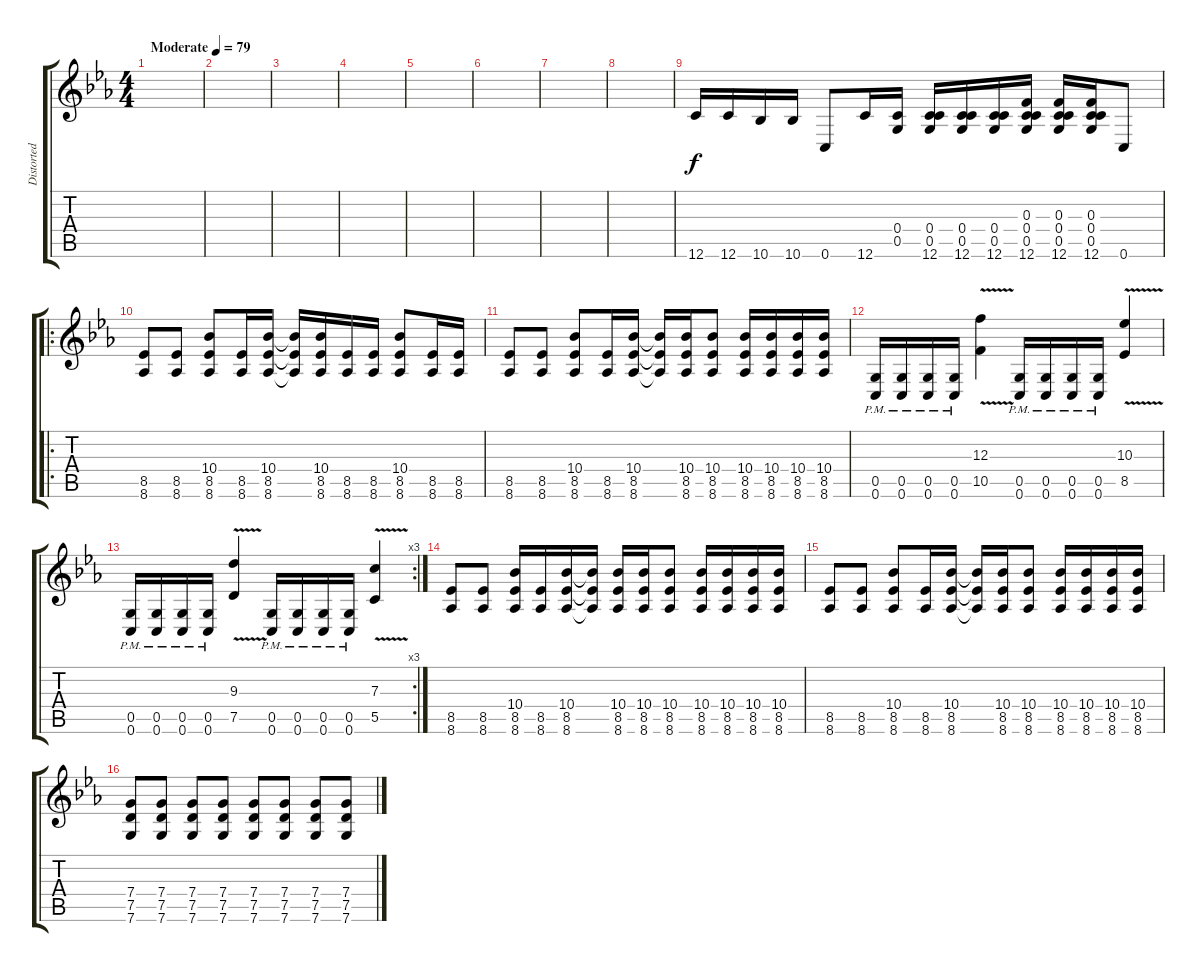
\track ("Distorted Guitar" "Distorted ") {instrument distortionguitar}
\staff {score tabs}
\tuning (D4 A3 F3 C3 G2 C2) {hide}
\ts (4 4)
\tempo (79 "Moderate")
\clef g2
\ks eb
|
|
|
|
|
|
|
|
12.6.16 12.6.16 10.6.16 10.6.16 0.6.8 12.6.16 (0.4 0.5).16 (0.4 0.5 12.6).16 (0.4 0.5 12.6).16 (0.4 0.5 12.6).16 (0.3 0.4 0.5 12.6).16 (0.3 0.4 0.5 12.6).16 (0.3 0.4 0.5 12.6).16 0.6.8 |
\ro
(8.5 8.6).8 (8.5 8.6).8 (10.4 8.5 8.6).8 (8.5 8.6).16 (10.4 8.5 8.6).16 (10.4{t} 8.5{t} 8.6{t}).16 (10.4 8.5 8.6).16 (8.5 8.6).16 (8.5 8.6).16 (10.4 8.5 8.6).8 (8.5 8.6).16 (8.5 8.6).16 |
(8.5 8.6).8 (8.5 8.6).8 (10.4 8.5 8.6).8 (8.5 8.6).16 (10.4 8.5 8.6).16 (10.4{t} 8.5{t} 8.6{t}).16 (10.4 8.5 8.6).16 (10.4 8.5 8.6).8 (10.4 8.5 8.6).16 (10.4 8.5 8.6).16 (10.4 8.5 8.6).16 (10.4 8.5 8.6).16 |
(0.5{pm} 0.6).16 (0.5 0.6{pm}).16 (0.5 0.6{pm}).16 (0.5 0.6{pm}).16 (12.3{v} 10.5).4 (0.5{pm} 0.6).16 (0.5{pm} 0.6).16 (0.5{pm} 0.6).16 (0.5{pm} 0.6).16 (10.3{v} 8.5).4 |
\rc 3
(0.5{pm} 0.6).16 (0.5{pm} 0.6).16 (0.5{pm} 0.6).16 (0.5{pm} 0.6).16 (9.3{v} 7.5).4 (0.5 0.6{pm}).16 (0.5 0.6{pm}).16 (0.5 0.6{pm}).16 (0.5 0.6{pm}).16 (7.3{v} 5.5).4 |
(8.5 8.6).8 (8.5 8.6).8 (10.4 8.5 8.6).16 (8.5 8.6).16 (10.4 8.5 8.6).16 (10.4{t} 8.5{t} 8.6{t}).16 (10.4 8.5 8.6).16 (10.4 8.5 8.6).16 (10.4 8.5 8.6).8 (10.4 8.5 8.6).16 (10.4 8.5 8.6).16 (10.4 8.5 8.6).16 (10.4 8.5 8.6).16 |
(8.5 8.6).8 (8.5 8.6).8 (10.4 8.5 8.6).8 (8.5 8.6).16 (10.4 8.5 8.6).16 (10.4{t} 8.5{t} 8.6{t}).16 (10.4 8.5 8.6).16 (10.4 8.5 8.6).8 (10.4 8.5 8.6).16 (10.4 8.5 8.6).16 (10.4 8.5 8.6).16 (10.4 8.5 8.6).16 |
(7.4 7.5 7.6).8 (7.4 7.5 7.6).8 (7.4 7.5 7.6).8 (7.4 7.5 7.6).8 (7.4 7.5 7.6).8 (7.4 7.5 7.6).8 (7.4 7.5 7.6).8 (7.4 7.5 7.6).8
